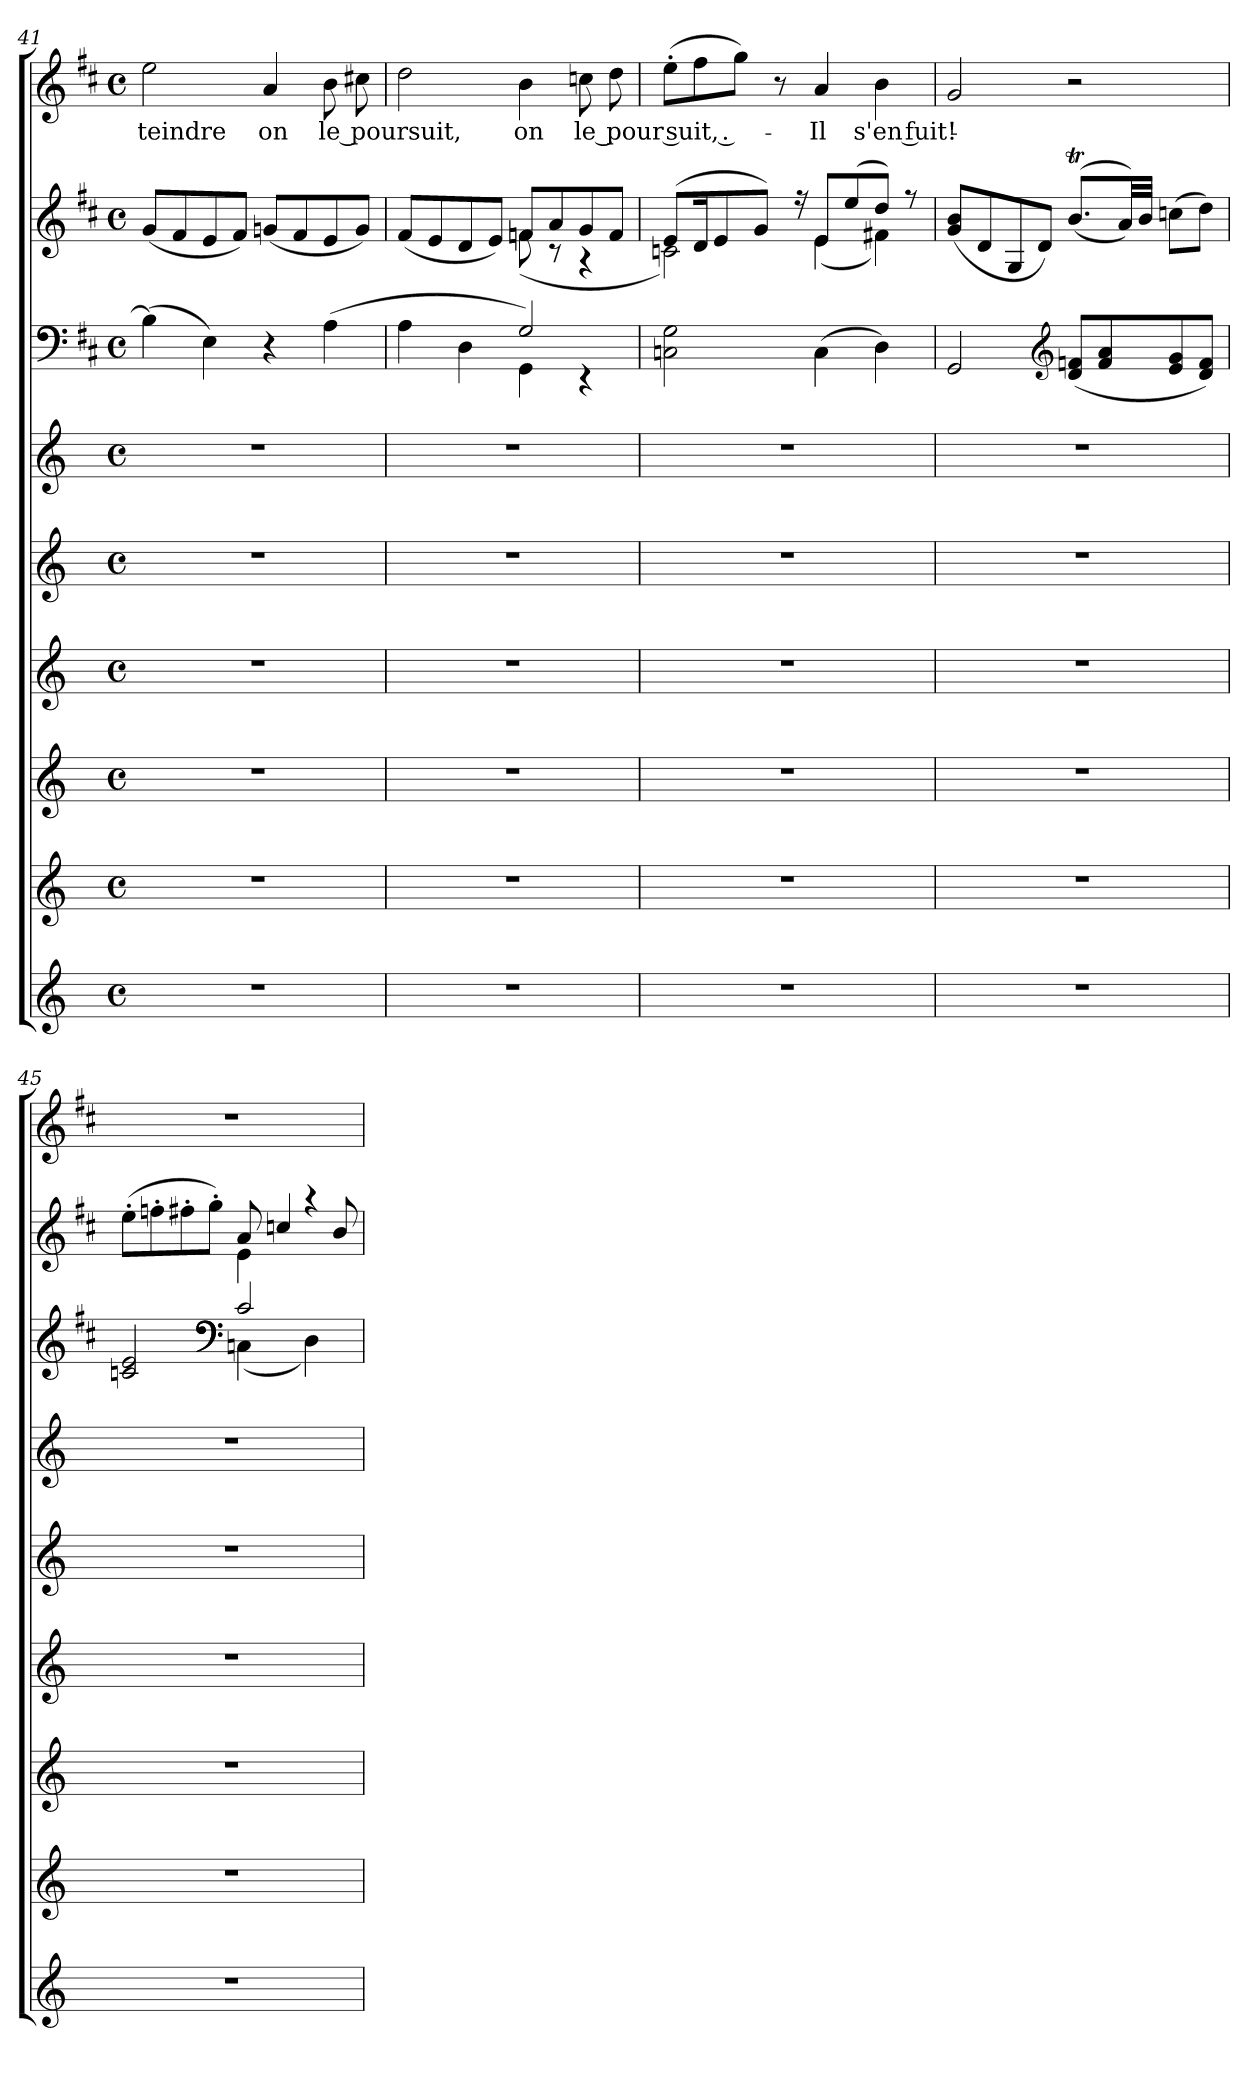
**kern	**kern	**kern	**kern	**kern	**kern	**kern	**kern	**kern	**text
*part9	*part8	*part7	*part6	*part5	*part4	*part3	*part2	*part1	*part1
*staff9	*staff8	*staff7	*staff6	*staff5	*staff4	*staff3	*staff2	*staff1	*staff1
!!LO:PB:g=z
*clefG2	*clefG2	*clefG2	*clefG2	*clefG2	*clefG2	*clefF4	*clefG2	*clefG2	*
*k[]	*k[]	*k[]	*k[]	*k[]	*k[]	*k[f#c#]	*k[f#c#]	*k[f#c#]	*
*C:	*C:	*C:	*C:	*C:	*C:	*D:	*D:	*D:	*
*M4/4	*M4/4	*M4/4	*M4/4	*M4/4	*M4/4	*M4/4	*M4/4	*M4/4	*
*met(c)	*met(c)	*met(c)	*met(c)	*met(c)	*met(c)	*met(c)	*met(c)	*met(c)	*
=41	=41	=41	=41	=41	=41	=41	=41	=41	=41
1r	1r	1r	1r	1r	1r	(4B\]	(8g/L	2ee\	teindre
.	.	.	.	.	.	.	8f#/	.	.
.	.	.	.	.	.	4E\)	8e/	.	.
.	.	.	.	.	.	.	8f#/J)	.	.
.	.	.	.	.	.	4r	(8gn/L	4a/	on
.	.	.	.	.	.	.	8f#/	.	.
.	.	.	.	.	.	(4A\	8e/	8b\	le poursuit,
.	.	.	.	.	.	.	8g/J)	8cc#X\	.
=42	=42	=42	=42	=42	=42	=42	=42	=42	=42
*	*	*	*	*	*	*^	*^	*	*
1r	1r	1r	1r	1r	1r	2ryy	4A\	(8f#/L	2ryy	2dd\	.
.	.	.	.	.	.	.	.	8e/	.	.	.
.	.	.	.	.	.	.	4D\	8d/	.	.	.
.	.	.	.	.	.	.	.	8e/J)	.	.	.
.	.	.	.	.	.	2G/)	4GG\	8fn/L	(8fn\	4b\	on
.	.	.	.	.	.	.	.	8a/	8r	.	.
.	.	.	.	.	.	.	4r	8g/	4r	8ccn\	le pour suit, .-
.	.	.	.	.	.	.	.	8f/J	.	8dd\	.
*	*	*	*	*	*	*v	*v	*	*	*	*
=43	=43	=43	=43	=43	=43	=43	=43	=43	=43	=43
1r	1r	1r	1r	1r	1r	2C\ 2G\	(8e/L	2c\)	(8ee'\L	.
.	.	.	.	.	.	.	16d/k	.	8ff#\	.
.	.	.	.	.	.	.	8e/	.	.	.
.	.	.	.	.	.	.	.	.	8gg\J)	.
.	.	.	.	.	.	.	8g/J)	.	.	.
.	.	.	.	.	.	.	.	.	8r	.
.	.	.	.	.	.	.	16r	.	.	.
.	.	.	.	.	.	(4C\	8e/L	(4e\	4a/	Il
.	.	.	.	.	.	.	(8ee/	.	.	.
.	.	.	.	.	.	4D\)	8dd/J)	4f#X\)	4b\	s'en fuit!-
.	.	.	.	.	.	.	8r	.	.	.
*	*	*	*	*	*	*	*v	*v	*	*
=44	=44	=44	=44	=44	=44	=44	=44	=44	=44
1r	1r	1r	1r	1r	1r	2GG/	(8g/ 8b/L	2g/	.
.	.	.	.	.	.	.	8d/	.	.
.	.	.	.	.	.	.	8G/	.	.
.	.	.	.	.	.	.	8d/J)	.	.
*	*	*	*	*	*	*clefG2	*	*	*
.	.	.	.	.	.	(8d/ 8fn/L	((8.bT/L	2r	.
.	.	.	.	.	.	8f/ 8a/	.	.	.
.	.	.	.	.	.	.	32a/LL))	.	.
.	.	.	.	.	.	.	32b/JJJ	.	.
.	.	.	.	.	.	8e/ 8g/	(8cc\L	.	.
.	.	.	.	.	.	8d/ 8f/J)	8dd\J)	.	.
!!LO:LB:g=z
=45	=45	=45	=45	=45	=45	=45	=45	=45	=45
*	*	*	*	*	*	*^	*^	*	*
1r	1r	1r	1r	1r	1r	2c/ 2e/	2ryy	(8ee'\L	2ryy	1r	.
.	.	.	.	.	.	.	.	8ffn'\	.	.	.
.	.	.	.	.	.	.	.	8ff#X'\	.	.	.
.	.	.	.	.	.	.	.	8gg'\J)	.	.	.
*	*	*	*	*	*	*clefF4	*	*	*	*	*
.	.	.	.	.	.	2c/	(4C\	4e\	8a/	.	.
.	.	.	.	.	.	.	.	.	4cc/	.	.
.	.	.	.	.	.	.	4D\)	4r	.	.	.
.	.	.	.	.	.	.	.	.	8b/	.	.
*	*	*	*	*	*	*v	*v	*	*	*	*
*	*	*	*	*	*	*	*v	*v	*	*
=	=	=	=	=	=	=	=	=	=
*-	*-	*-	*-	*-	*-	*-	*-	*-	*-
